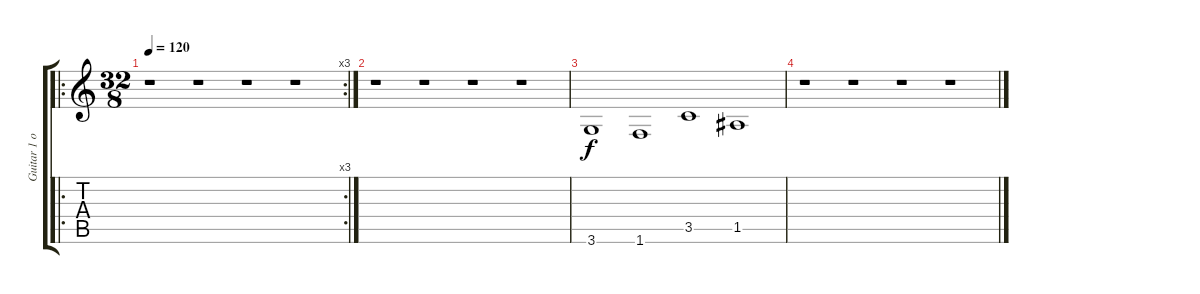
\track ("Guitar 1 overdub" "Guitar 1 o") {instrument acousticguitarsteel}
\staff {score tabs}
\tuning (E4 B3 G3 D3 A2 E2) {hide}
\ro
\rc 3
\ts (32 8)
\tempo 120
\clef g2
\ks c
r.1{dy f} r.1 r.1 r.1 |
r.1 r.1 r.1 r.1 |
3.6.1 1.6.1 3.5.1 1.5.1 |
r.1 r.1 r.1 r.1
